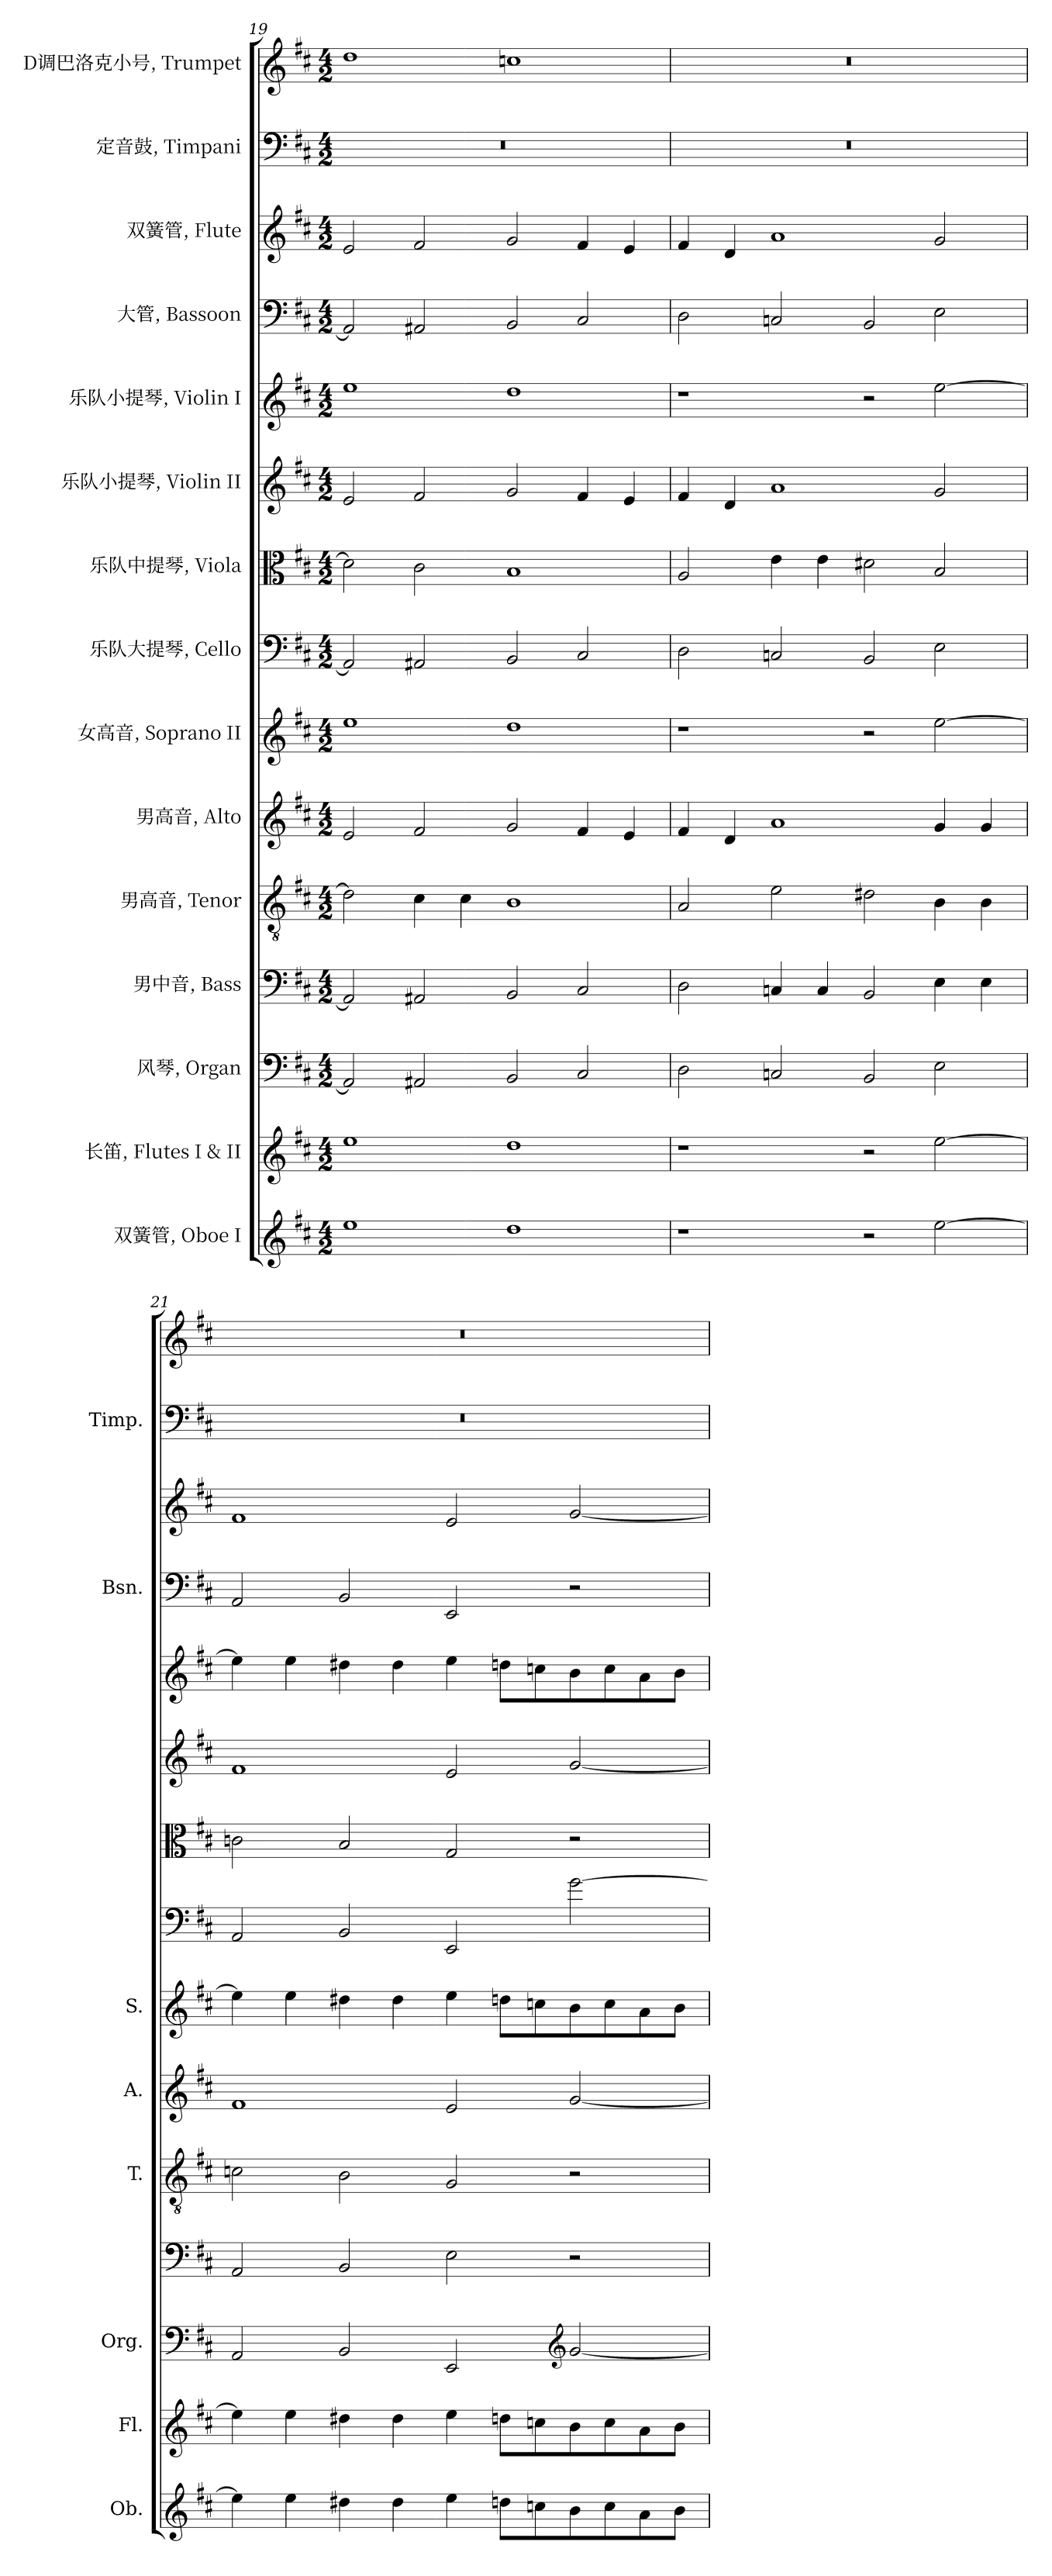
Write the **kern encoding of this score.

**kern	**kern	**kern	**kern	**kern	**kern	**kern	**kern	**kern	**kern	**kern	**kern	**kern	**kern	**kern
*part15	*part14	*part13	*part12	*part11	*part10	*part9	*part8	*part7	*part6	*part5	*part4	*part3	*part2	*part1
*staff15	*staff14	*staff13	*staff12	*staff11	*staff10	*staff9	*staff8	*staff7	*staff6	*staff5	*staff4	*staff3	*staff2	*staff1
*I"双簧管, Oboe I	*I"长笛, Flutes I &amp; II	*I"风琴, Organ	*I"男中音, Bass	*I"男高音, Tenor	*I"男高音, Alto	*I"女高音, Soprano II	*I"乐队大提琴, Cello	*I"乐队中提琴, Viola	*I"乐队小提琴, Violin II	*I"乐队小提琴, Violin I	*I"大管, Bassoon	*I"双簧管, Flute	*I"定音鼓, Timpani	*I"D调巴洛克小号, Trumpet
*I'Ob.	*I'Fl.	*I'Org.	*	*I'T.	*I'A.	*I'S.	*	*	*	*	*I'Bsn.	*	*I'Timp.	*
*clefG2	*clefG2	*clefF4	*clefF4	*clefGv2	*clefG2	*clefG2	*clefF4	*clefC3	*clefG2	*clefG2	*clefF4	*clefG2	*clefF4	*clefG2
*	*	*	*	*	*	*	*	*	*	*	*	*	*	*ITrd-1c-2
*k[f#c#]	*k[f#c#]	*k[f#c#]	*k[f#c#]	*k[f#c#]	*k[f#c#]	*k[f#c#]	*k[f#c#]	*k[f#c#]	*k[f#c#]	*k[f#c#]	*k[f#c#]	*k[f#c#]	*k[f#c#]	*k[f#c#g#d#]
*M4/2	*M4/2	*M4/2	*M4/2	*M4/2	*M4/2	*M4/2	*M4/2	*M4/2	*M4/2	*M4/2	*M4/2	*M4/2	*M4/2	*M4/2
=19	=19	=19	=19	=19	=19	=19	=19	=19	=19	=19	=19	=19	=19	=19
1ee	1ee	2AA/]	2AA/]	2d\]	2e/	1ee	2AA/]	2d\]	2e/	1ee	2AA/]	2e/	0r	1ee
.	.	2AA#X/	2AA#X/	4c#\	2f#/	.	2AA#X/	2c#\	2f#/	.	2AA#X/	2f#/	.	.
.	.	.	.	4c#\	.	.	.	.	.	.	.	.	.	.
1dd	1dd	2BB/	2BB/	1B	2g/	1dd	2BB/	1B	2g/	1dd	2BB/	2g/	.	1ddn
.	.	2C#/	2C#/	.	4f#/	.	2C#/	.	4f#/	.	2C#/	4f#/	.	.
.	.	.	.	.	4e/	.	.	.	4e/	.	.	4e/	.	.
=20	=20	=20	=20	=20	=20	=20	=20	=20	=20	=20	=20	=20	=20	=20
1r	1r	2D\	2D\	2A/	4f#/	1r	2D\	2A/	4f#/	1r	2D\	4f#/	0r	0r
.	.	.	.	.	4d/	.	.	.	4d/	.	.	4d/	.	.
.	.	2Cn/	4Cn/	2e\	1a	.	2Cn/	4e\	1a	.	2Cn/	1a	.	.
.	.	.	4C/	.	.	.	.	4e\	.	.	.	.	.	.
2r	2r	2BB/	2BB/	2d#X\	.	2r	2BB/	2d#X\	.	2r	2BB/	.	.	.
[2ee\	[2ee\	2E\	4E\	4B\	4g/	[2ee\	2E\	2B/	2g/	[2ee\	2E\	2g/	.	.
.	.	.	4E\	4B\	4g/	.	.	.	.	.	.	.	.	.
=21	=21	=21	=21	=21	=21	=21	=21	=21	=21	=21	=21	=21	=21	=21
4ee\]	4ee\]	2AA/	2AA/	2cn\	1f#	4ee\]	2AA/	2cn\	1f#	4ee\]	2AA/	1f#	0r	0r
4ee\	4ee\	.	.	.	.	4ee\	.	.	.	4ee\	.	.	.	.
4dd#X\	4dd#X\	2BB/	2BB/	2B\	.	4dd#X\	2BB/	2B/	.	4dd#X\	2BB/	.	.	.
4dd#\	4dd#\	.	.	.	.	4dd#\	.	.	.	4dd#\	.	.	.	.
4ee\	4ee\	2EE/	2E\	2G/	2e/	4ee\	2EE/	2G/	2e/	4ee\	2EE/	2e/	.	.
8ddn\L	8ddn\L	.	.	.	.	8ddn\L	.	.	.	8ddn\L	.	.	.	.
8ccn\	8ccn\	.	.	.	.	8ccn\	.	.	.	8ccn\	.	.	.	.
*	*	*clefG2	*	*	*	*	*	*	*	*	*	*	*	*
8b\	8b\	[2g/	2r	2r	[2g/	8b\	[2g\	2r	[2g/	8b\	2r	[2g/	.	.
8cc\	8cc\	.	.	.	.	8cc\	.	.	.	8cc\	.	.	.	.
8a\	8a\	.	.	.	.	8a\	.	.	.	8a\	.	.	.	.
8b\J	8b\J	.	.	.	.	8b\J	.	.	.	8b\J	.	.	.	.
=	=	=	=	=	=	=	=	=	=	=	=	=	=	=
*-	*-	*-	*-	*-	*-	*-	*-	*-	*-	*-	*-	*-	*-	*-
